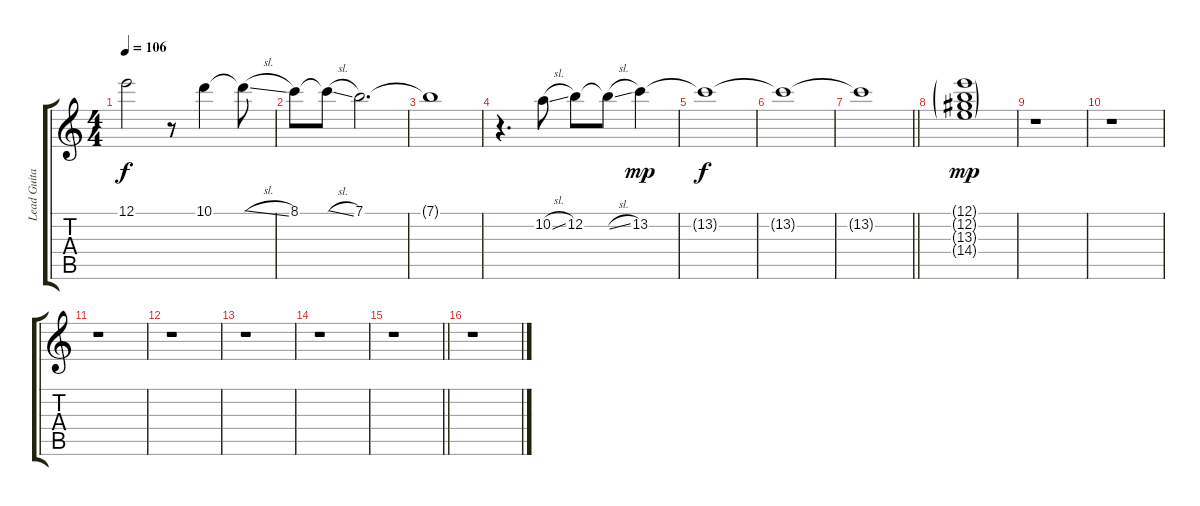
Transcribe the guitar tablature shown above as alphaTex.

\track ("Lead Guitar" "Lead Guita") {instrument distortionguitar}
\staff {score tabs}
\tuning (E4 B3 G3 D3 A2 E2) {hide}
\ts (4 4)
\tempo 106
\clef g2
\ks c
12.1{t}.2{dy f} r.8 10.1.4 10.1{sl t}.8 |
8.1.8 8.1{sl t}.8 7.1.2{d} |
7.1{t}.1 |
r.4{d} 10.2{sl}.8 12.2.8 12.2{sl t}.8 13.2.4{dy mp} |
13.2{t}.1{dy f} |
13.2{t}.1 |
\barLineRight lightlight
13.2{t}.1 |
(12.1{g} 12.2{g} 13.3{g} 14.4{g}).1{dy mp} |
r.1 |
r.1 |
r.1 |
r.1 |
r.1 |
r.1 |
\barLineRight lightlight
r.1 |
r.1
